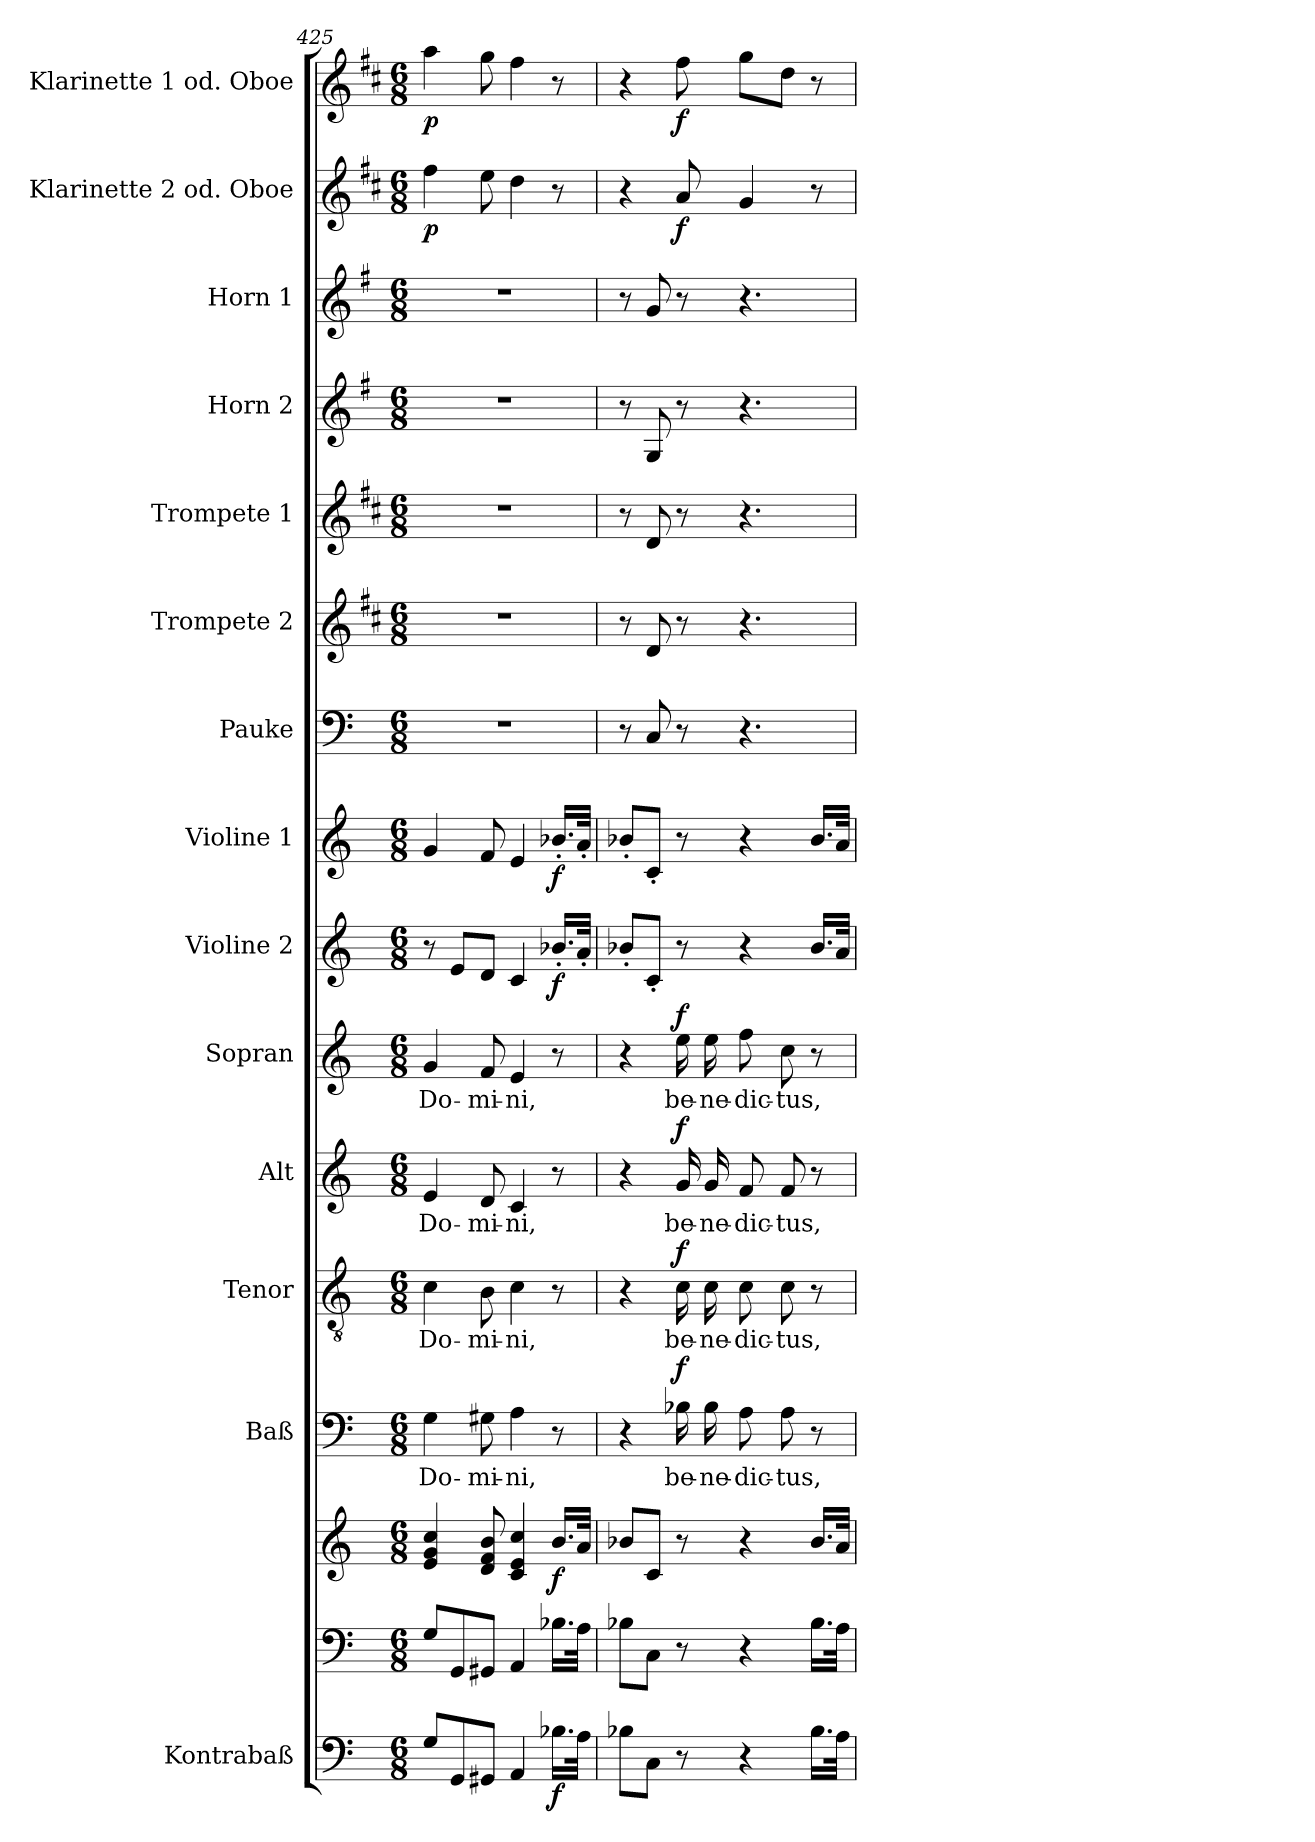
**kern	**dynam	**kern	**kern	**dynam	**kern	**text	**dynam	**kern	**text	**dynam	**kern	**text	**dynam	**kern	**text	**dynam	**kern	**dynam	**kern	**dynam	**kern	**kern	**kern	**kern	**kern	**kern	**dynam	**kern	**dynam
*part15	*part15	*part14	*part14	*part14	*part13	*part13	*part13	*part12	*part12	*part12	*part11	*part11	*part11	*part10	*part10	*part10	*part9	*part9	*part8	*part8	*part7	*part6	*part5	*part4	*part3	*part2	*part2	*part1	*part1
*staff16	*staff16	*staff15	*staff14	*staff14/15	*staff13	*staff13	*staff13	*staff12	*staff12	*staff12	*staff11	*staff11	*staff11	*staff10	*staff10	*staff10	*staff9	*staff9	*staff8	*staff8	*staff7	*staff6	*staff5	*staff4	*staff3	*staff2	*staff2	*staff1	*staff1
*I"Kontrabaß	*	*	*	*	*I"Baß	*	*	*I"Tenor	*	*	*I"Alt	*	*	*I"Sopran	*	*	*I"Violine 2	*	*I"Violine 1	*	*I"Pauke	*I"Trompete 2	*I"Trompete 1	*I"Horn 2	*I"Horn 1	*I"Klarinette 2 od. Oboe	*	*I"Klarinette 1 od. Oboe	*
*	*	*	*	*	*	*	*	*	*	*	*	*	*	*	*	*	*	*	*	*	*	*I'Tpt	*I'Tpt	*I'Hn	*I'Hn	*	*	*	*
*clefF4	*	*clefF4	*clefG2	*	*clefF4	*	*	*clefGv2	*	*	*clefG2	*	*	*clefG2	*	*	*clefG2	*	*clefG2	*	*clefF4	*clefG2	*clefG2	*clefG2	*clefG2	*clefG2	*	*clefG2	*
*ITrd7c12	*	*	*	*	*	*	*	*	*	*	*	*	*	*	*	*	*	*	*	*	*	*ITrd1c2	*ITrd1c2	*ITrd4c7	*ITrd4c7	*ITrd1c2	*	*ITrd1c2	*
*k[]	*	*k[]	*k[]	*	*k[]	*	*	*k[]	*	*	*k[]	*	*	*k[]	*	*	*k[]	*	*k[]	*	*k[]	*k[]	*k[]	*k[]	*k[]	*k[]	*	*k[]	*
*C:	*	*C:	*C:	*	*C:	*	*	*C:	*	*	*C:	*	*	*C:	*	*	*C:	*	*C:	*	*C:	*C:	*C:	*C:	*C:	*C:	*	*C:	*
*M6/8	*	*M6/8	*M6/8	*	*M6/8	*	*	*M6/8	*	*	*M6/8	*	*	*M6/8	*	*	*M6/8	*	*M6/8	*	*M6/8	*M6/8	*M6/8	*M6/8	*M6/8	*M6/8	*	*M6/8	*
=425	=425	=425	=425	=425	=425	=425	=425	=425	=425	=425	=425	=425	=425	=425	=425	=425	=425	=425	=425	=425	=425	=425	=425	=425	=425	=425	=425	=425	=425
!	!	!	!	!	!	!LO:LY:b	!	!	!LO:LY:b	!	!	!LO:LY:b	!	!	!LO:LY:b	!	!	!	!	!	!	!	!	!	!	!	!LO:DY:b	!	!LO:DY:b
8GG/L	.	8G/L	4e/ 4g/ 4cc/	.	4G\	Do-	.	4c\	Do-	.	4e/	Do-	.	4g/	Do-	.	8r	.	4g/	.	2.r	2.r	2.r	2.r	2.r	4ee\	p	4gg\	p
8GGG/	.	8GG/	.	.	.	.	.	.	.	.	.	.	.	.	.	.	8e/L	.	.	.	.	.	.	.	.	.	.	.	.
!	!	!	!	!	!	!LO:LY:b	!	!	!LO:LY:b	!	!	!LO:LY:b	!	!	!LO:LY:b	!	!	!	!	!	!	!	!	!	!	!	!	!	!
8GGG#X/J	.	8GG#X/J	8d/ 8f/ 8b/	.	8G#X\	-mi-	.	8B\	-mi-	.	8d/	-mi-	.	8f/	-mi-	.	8d/J	.	8f/	.	.	.	.	.	.	8dd\	.	8ff\	.
!	!	!	!	!	!	!LO:LY:b	!	!	!LO:LY:b	!	!	!LO:LY:b	!	!	!LO:LY:b	!	!	!	!	!	!	!	!	!	!	!	!	!	!
4AAA/	.	4AA/	4c/ 4e/ 4cc/	.	4A\	-ni,	.	4c\	-ni,	.	4c/	-ni,	.	4e/	-ni,	.	4c/	.	4e/	.	.	.	.	.	.	4cc\	.	4ee\	.
!	!LO:DY:b	!	!	!LO:DY:b	!	!	!	!	!	!	!	!	!	!	!	!	!	!LO:DY:b	!	!LO:DY:b	!	!	!	!	!	!	!	!	!
16.BB-X\LL	f	16.B-X\LL	16.b/LL	f	8r	.	.	8r	.	.	8r	.	.	8r	.	.	16.b-X'</LL	f	16.b-X'</LL	f	.	.	.	.	.	8r	.	8r	.
32AA\JJk	.	32A\JJk	32a/JJk	.	.	.	.	.	.	.	.	.	.	.	.	.	32a'</JJk	.	32a'</JJk	.	.	.	.	.	.	.	.	.	.
!!LO:PB:g=z
=426	=426	=426	=426	=426	=426	=426	=426	=426	=426	=426	=426	=426	=426	=426	=426	=426	=426	=426	=426	=426	=426	=426	=426	=426	=426	=426	=426	=426	=426
8BB-X\L	.	8B-X\L	8b-X/L	.	4r	.	.	4r	.	.	4r	.	.	4r	.	.	8b-X'</L	.	8b-X'</L	.	8r	8r	8r	8r	8r	4r	.	4r	.
8CC\J	.	8C\J	8c/J	.	.	.	.	.	.	.	.	.	.	.	.	.	8c'</J	.	8c'</J	.	8C/	8c/	8c/	8C/	8c/	.	.	.	.
!	!	!	!	!	!	!LO:LY:b	!LO:DY:a	!	!LO:LY:b	!LO:DY:a	!	!LO:LY:b	!LO:DY:a	!	!LO:LY:b	!LO:DY:a	!	!	!	!	!	!	!	!	!	!	!LO:DY:b	!	!LO:DY:b
8r	.	8r	8r	.	16B-X\	be-	f	16c\	be-	f	16g/	be-	f	16ee\	be-	f	8r	.	8r	.	8r	8r	8r	8r	8r	8g/	f	8ee\	f
!	!	!	!	!	!	!LO:LY:b	!	!	!LO:LY:b	!	!	!LO:LY:b	!	!	!LO:LY:b	!	!	!	!	!	!	!	!	!	!	!	!	!	!
.	.	.	.	.	16B-\	-ne-	.	16c\	-ne-	.	16g/	-ne-	.	16ee\	-ne-	.	.	.	.	.	.	.	.	.	.	.	.	.	.
!	!	!	!	!	!	!LO:LY:b	!	!	!LO:LY:b	!	!	!LO:LY:b	!	!	!LO:LY:b	!	!	!	!	!	!	!	!	!	!	!	!	!	!
4r	.	4r	4r	.	8A\	-dic-	.	8c\	-dic-	.	8f/	-dic-	.	8ff\	-dic-	.	4r	.	4r	.	4.r	4.r	4.r	4.r	4.r	4f/	.	8ff\L	.
!	!	!	!	!	!	!LO:LY:b	!	!	!LO:LY:b	!	!	!LO:LY:b	!	!	!LO:LY:b	!	!	!	!	!	!	!	!	!	!	!	!	!	!
.	.	.	.	.	8A\	-tus,	.	8c\	-tus,	.	8f/	-tus,	.	8cc\	-tus,	.	.	.	.	.	.	.	.	.	.	.	.	8cc\J	.
16.BB-\LL	.	16.B-\LL	16.b-/LL	.	8r	.	.	8r	.	.	8r	.	.	8r	.	.	16.b-/LL	.	16.b-/LL	.	.	.	.	.	.	8r	.	8r	.
32AA\JJk	.	32A\JJk	32a/JJk	.	.	.	.	.	.	.	.	.	.	.	.	.	32a/JJk	.	32a/JJk	.	.	.	.	.	.	.	.	.	.
=	=	=	=	=	=	=	=	=	=	=	=	=	=	=	=	=	=	=	=	=	=	=	=	=	=	=	=	=	=
*-	*-	*-	*-	*-	*-	*-	*-	*-	*-	*-	*-	*-	*-	*-	*-	*-	*-	*-	*-	*-	*-	*-	*-	*-	*-	*-	*-	*-	*-
